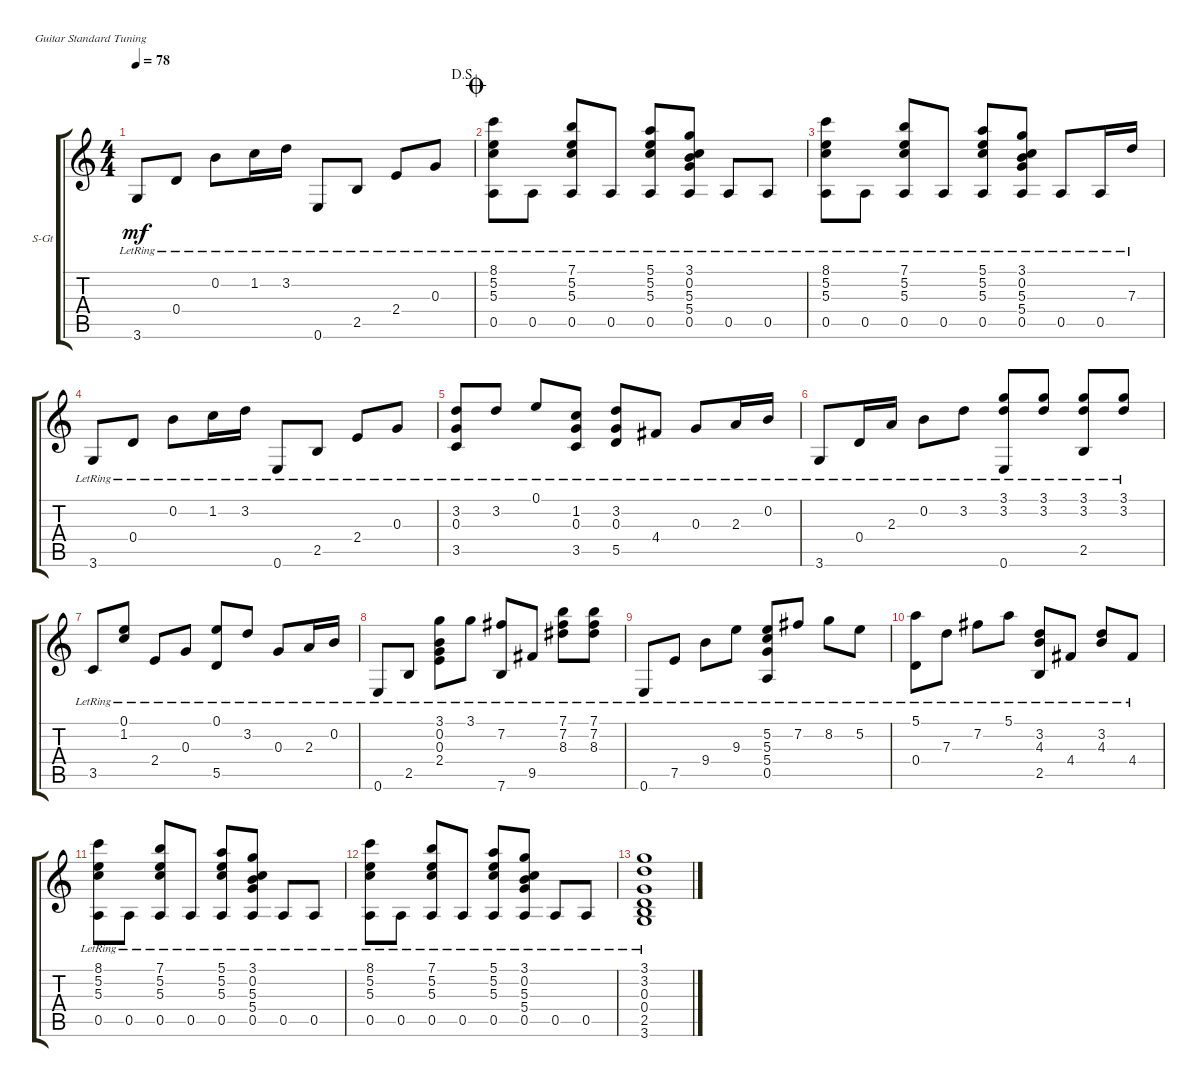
\defaultSystemsLayout 4
\bracketExtendMode groupsimilarinstruments
\firstSystemTrackNameOrientation horizontal
\otherSystemsTrackNameOrientation horizontal
\track ("Steel Guitar" "S-Gt") {instrument acousticguitarsteel}
\staff {score tabs}
\tuning (E4 B3 G3 D3 A2 E2)
\ts (4 4)
\jump dalsegno
\tempo 78
\clef g2
\ks c
3.6{lr}.8{dy mf} 0.4{lr}.8 0.2{lr}.8 1.2{lr}.16 3.2{lr}.16 0.6{lr}.8 2.5{lr}.8 2.4{lr}.8 0.3{lr}.8 |
\jump coda
(0.5{lr} 5.3{lr} 5.2{lr} 8.1{lr}).8 0.5{lr}.8 (0.5{lr} 5.3{lr} 5.2{lr} 7.1{lr}).8 0.5{lr}.8 (0.5{lr} 5.3{lr} 5.2{lr} 5.1{lr}).8 (0.5{lr} 5.4{lr} 5.3{lr} 0.2{lr} 3.1{lr}).8 0.5{lr}.8 0.5{lr}.8 |
(0.5{lr} 5.3{lr} 5.2{lr} 8.1{lr}).8 0.5{lr}.8 (0.5{lr} 5.3{lr} 5.2{lr} 7.1{lr}).8 0.5{lr}.8 (0.5{lr} 5.3{lr} 5.2{lr} 5.1{lr}).8 (0.5{lr} 5.4{lr} 5.3{lr} 0.2{lr} 3.1{lr}).8 0.5{lr}.8 0.5{lr}.16 7.3{lr}.16 |
3.6{lr}.8 0.4{lr}.8 0.2{lr}.8 1.2{lr}.16 3.2{lr}.16 0.6{lr}.8 2.5{lr}.8 2.4{lr}.8 0.3{lr}.8 |
(3.5{lr} 0.3{lr} 3.2{lr}).8 3.2{lr}.8 0.1{lr}.8 (1.2{lr} 0.3{lr} 3.5{lr}).8 (3.2{lr} 0.3{lr} 5.5{lr}).8 4.4{lr}.8 0.3{lr}.8 2.3{lr}.16 0.2{lr}.16 |
3.6{lr}.8 0.4{lr}.16 2.3{lr}.16 0.2{lr}.8 3.2{lr}.8 (3.2{lr} 3.1{lr} 0.6{lr}).8 (3.2{lr} 3.1{lr}).8 (3.1{lr} 3.2{lr} 2.5{lr}).8 (3.2{lr} 3.1{lr}).8 |
3.5{lr}.8 (1.2{lr} 0.1{lr}).8 2.4{lr}.8 0.3{lr}.8 (0.1{lr} 5.5{lr}).8 3.2{lr}.8 0.3{lr}.8 2.3{lr}.16 0.2{lr}.16 |
0.6{lr}.8 2.5{lr}.8 (2.4{lr} 0.3{lr} 0.2{lr} 3.1{lr}).8 3.1{lr}.8 (7.2{lr} 7.6{lr}).8 9.5{lr}.8 (7.1{lr} 7.2{lr} 8.3{lr}).8 (7.1{lr} 7.2{lr} 8.3{lr}).8 |
0.6{lr}.8 7.5{lr}.8 9.4{lr}.8 9.3{lr}.8 (5.2{lr} 5.3{lr} 5.4{lr} 0.5{lr}).8 7.2{lr}.8 8.2{lr}.8 5.2{lr}.8 |
(5.1{lr} 0.4{lr}).8 7.3{lr}.8 7.2{lr}.8 5.1{lr}.8 (3.2{lr} 4.3{lr} 2.5{lr}).8 4.4{lr}.8 (4.3{lr} 3.2{lr}).8 4.4{lr}.8 |
(0.5{lr} 5.3{lr} 5.2{lr} 8.1{lr}).8 0.5{lr}.8 (0.5{lr} 5.3{lr} 5.2{lr} 7.1{lr}).8 0.5{lr}.8 (0.5{lr} 5.3{lr} 5.2{lr} 5.1{lr}).8 (0.5{lr} 5.4{lr} 5.3{lr} 3.1{lr} 0.2{lr}).8 0.5{lr}.8 0.5{lr}.8 |
(0.5{lr} 5.3{lr} 5.2{lr} 8.1{lr}).8 0.5{lr}.8 (0.5{lr} 5.3{lr} 5.2{lr} 7.1{lr}).8 0.5{lr}.8 (0.5{lr} 5.3{lr} 5.2{lr} 5.1{lr}).8 (3.1{lr} 0.2{lr} 5.3{lr} 5.4{lr} 0.5{lr}).8 0.5{lr}.8 0.5{lr}.8 |
(3.6{lr} 2.5{lr} 0.4{lr} 0.3{lr} 3.2{lr} 3.1{lr}).1
